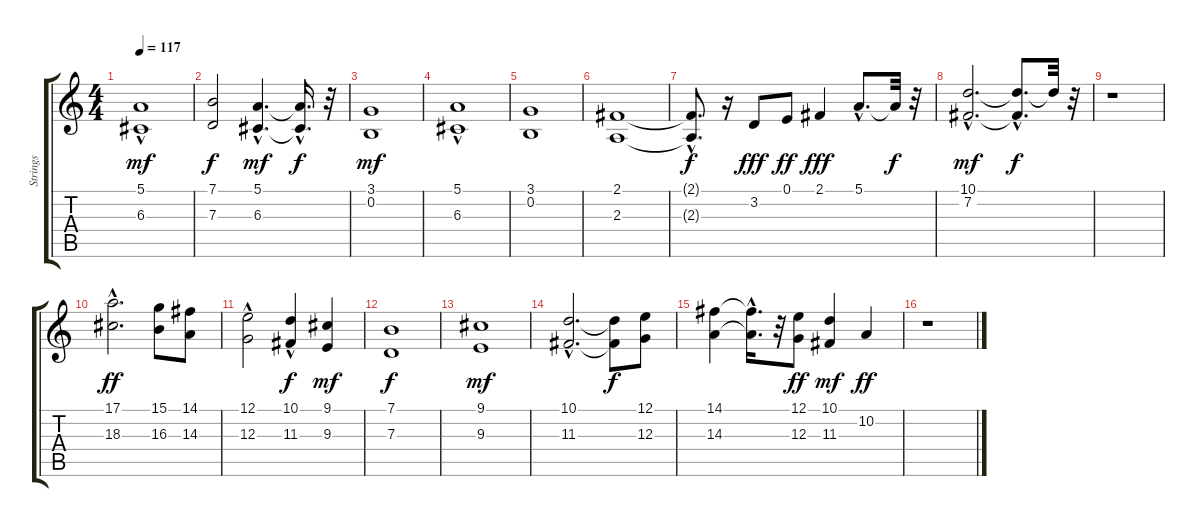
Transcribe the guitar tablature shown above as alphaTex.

\track ("Strings" "Strings") {instrument stringensemble1}
\staff {score tabs}
\tuning (E4 B3 G3 D3 A2 E2) {hide}
\ts (4 4)
\tempo 117
\clef g2
\ks c
(5.1 6.3{hac}).1{dy mf volume 6} |
(7.1 7.3).2{dy f volume 12} (5.1{hac} 6.3{hac}).4{d dy mf} (5.1{hac t} 6.3{hac t}).16{d dy f} r.32 |
(3.1 0.2).1{dy mf} |
(5.1 6.3{hac}).1 |
(3.1 0.2).1 |
(2.1 2.3).1 |
(2.1{hac t} 2.3{hac t}).8{d dy f} r.16 3.2.8{dy fff} 0.1.8{dy ff} 2.1.4{dy fff} 5.1{hac}.8{d} 5.1{t}.32{dy f} r.32 |
(10.1{hac} 7.2{hac}).2{d dy mf} (10.1{hac t} 7.2{t}).8{d dy f} 10.1{t}.32 r.32 |
r.1 |
(17.1{hac} 18.3{hac}).2{d dy ff volume 4} (15.1 16.3).8{volume 12} (14.1 14.3).8 |
(12.1 12.3{hac}).2 (10.1 11.3{hac}).4{dy f} (9.1 9.3).4{dy mf} |
(7.1 7.3).1{dy f} |
(9.1 9.3).1{dy mf} |
(10.1{hac} 11.3{hac}).2{d} (10.1{t} 11.3{t}).8{dy f} (12.1 12.3).8 |
(14.1 14.3).4 (14.1{hac t} 14.3{hac t}).16{d} r.32 (12.1 12.3).8{dy ff} (10.1 11.3).4{dy mf} 10.2.4{dy ff} |
r.1
